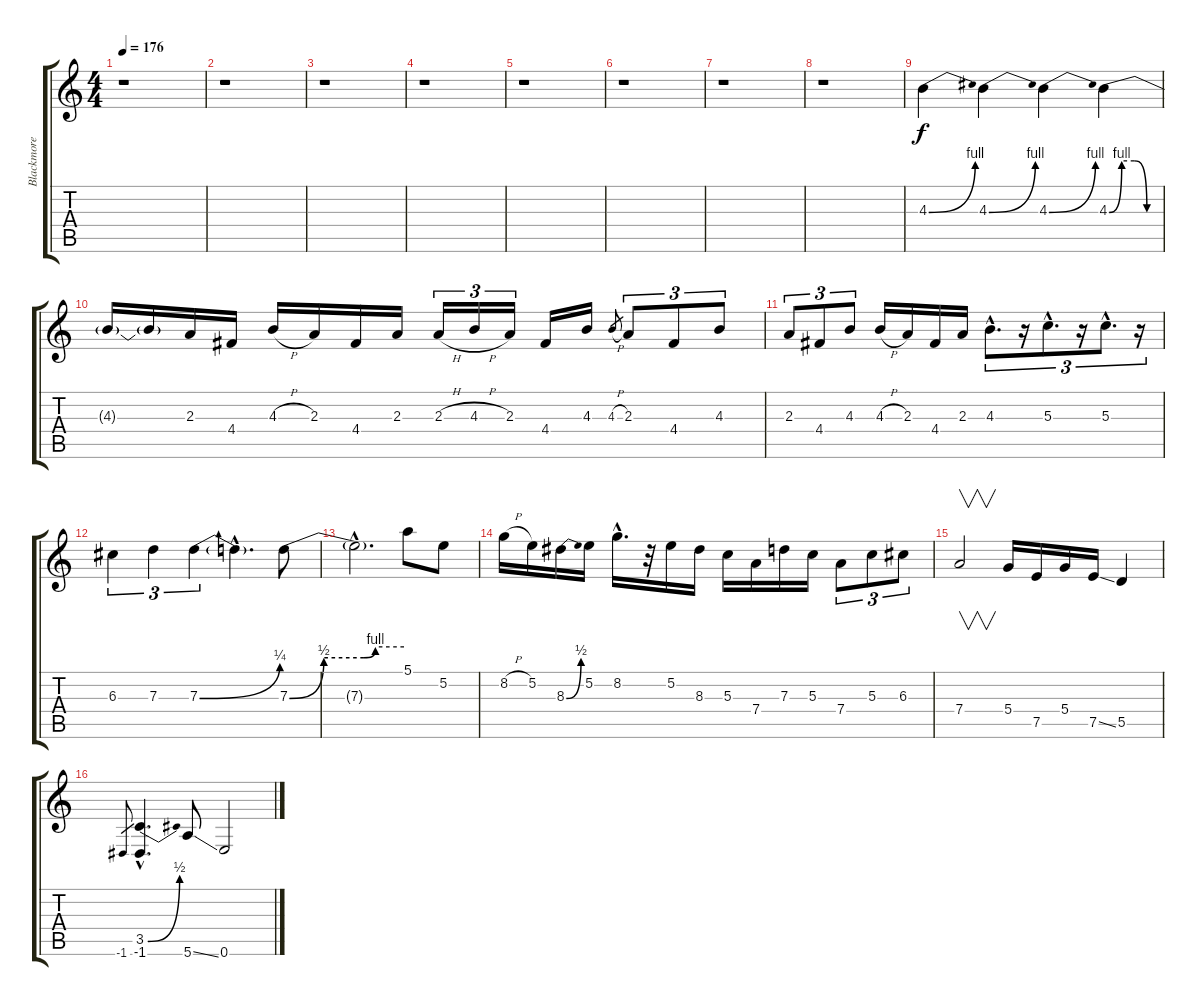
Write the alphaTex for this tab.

\track ("Blackmore solo" "Blackmore ") {instrument overdrivenguitar}
\staff {score tabs}
\tuning (E4 B3 G3 D3 A2 E2) {hide}
\ts (4 4)
\tempo 176
\clef g2
\ks c
r.1{dy f instrument overdrivenguitar} |
r.1 |
r.1 |
r.1 |
r.1 |
r.1 |
r.1 |
r.1 |
4.3{be (bend 0 0 60 4)}.4 4.3{be (bend 0 0 60 4)}.4 4.3{be (bend 0 0 60 4)}.4 4.3{be (custom 0 0 15 4 30 4 45 0 60 0)}.4 |
4.3{t}.16 4.3{t}.16 2.3.16 4.4.16 4.3{h}.16 2.3.16 4.4.16 2.3.16 2.3{h}.16{tu (3 2)} 4.3{h}.16{tu (3 2)} 2.3.16{tu (3 2)} 4.4.16 4.3.16 4.3{h}.8{gr} 2.3.8{tu (3 2)} 4.4.8{tu (3 2)} 4.3.8{tu (3 2)} |
2.3.8{tu (3 2)} 4.4.8{tu (3 2)} 4.3.8{tu (3 2)} 4.3{h}.16 2.3.16 4.4.16 2.3.16 4.3{hac}.8{d tu (3 2)} r.16{tu (3 2)} 5.3{hac}.8{d tu (3 2)} r.16{tu (3 2)} 5.3{hac}.8{d tu (3 2)} r.16{tu (3 2)} |
6.3.4{tu (3 2)} 7.3.4{tu (3 2)} 7.3{be (bend 0 0 60 1)}.4{tu (3 2)} 7.3{hac t}.4{d} 7.3{be (custom 0 0 18 2 39 2 45 4 60 4)}.8 |
7.3{hac t}.2{d} 5.1.8 5.2.8 |
8.2{h}.16 5.2.16 8.3{be (bend 0 0 60 2)}.16 5.2.16 8.2{hac}.16{d} r.32 5.2.16 8.3.16 5.3.16 7.4.16 7.3.16 5.3.16 7.4.8{tu (3 2)} 5.3.8{tu (3 2)} 6.3.8{tu (3 2)} |
7.4.2{v} 5.4.16 7.5.16 5.4.16 7.5{ss}.16 5.5.4 |
-1.6.8{gr} (3.5{be (bend 0 0 60 2) hac} -1.6{hac}).4{d} 5.6{ss}.8 0.6.2
